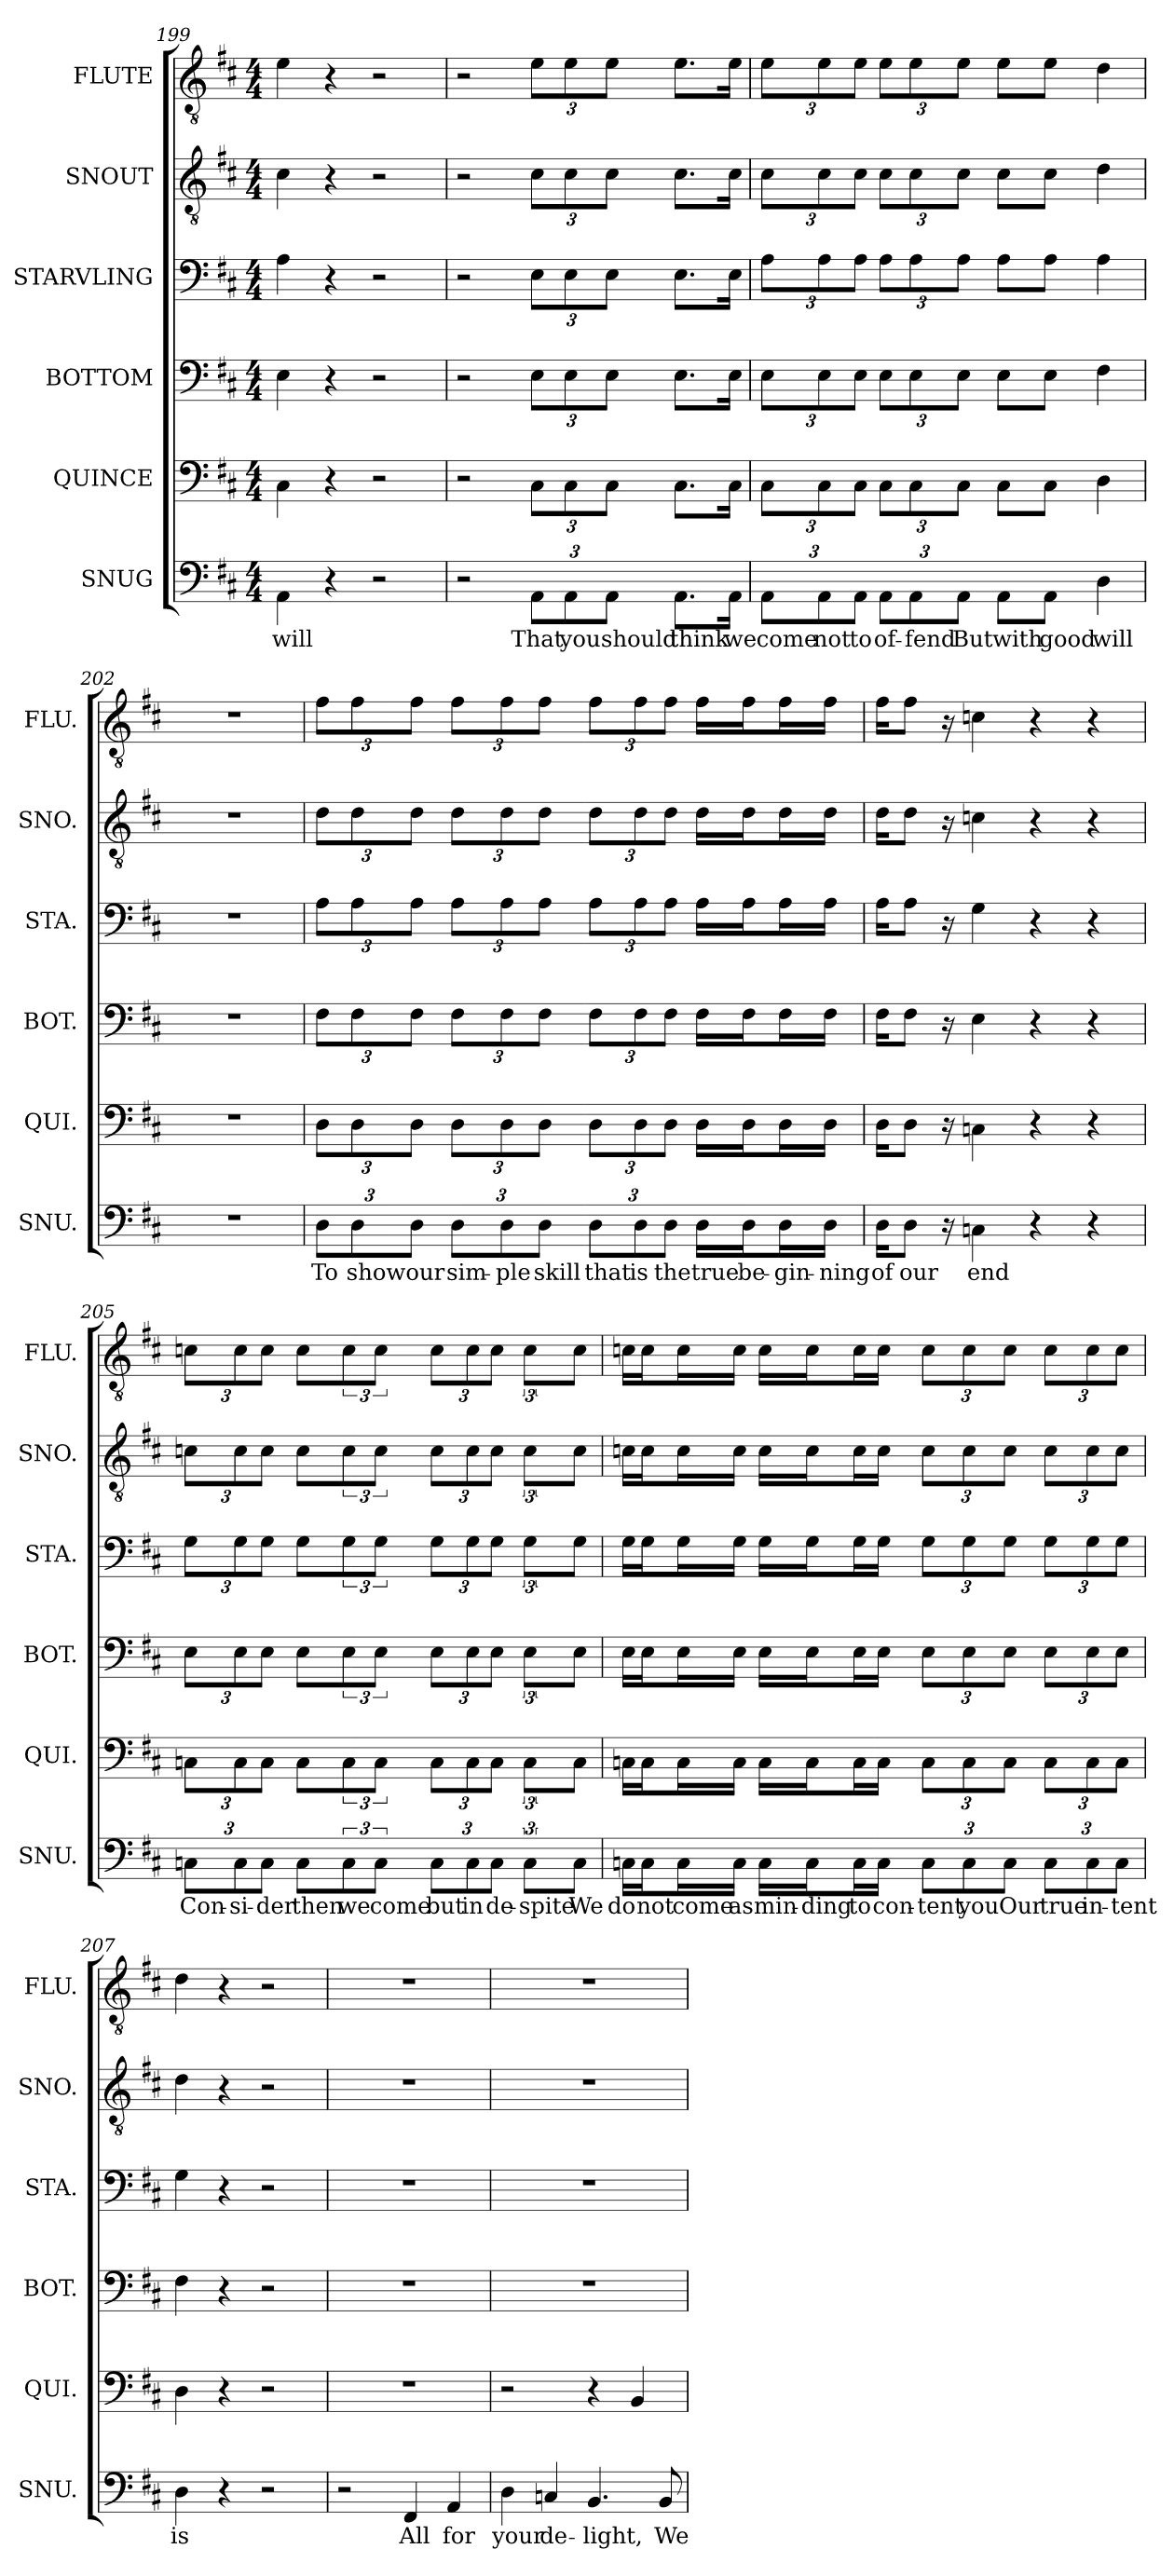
**kern	**text	**kern	**kern	**kern	**kern	**kern
*part6	*part6	*part5	*part4	*part3	*part2	*part1
*staff6	*staff6	*staff5	*staff4	*staff3	*staff2	*staff1
*I"SNUG	*	*I"QUINCE	*I"BOTTOM	*I"STARVLING	*I"SNOUT	*I"FLUTE
*I'SNU.	*	*I'QUI.	*I'BOT.	*I'STA.	*I'SNO.	*I'FLU.
*clefF4	*	*clefF4	*clefF4	*clefF4	*clefGv2	*clefGv2
*k[f#c#]	*	*k[f#c#]	*k[f#c#]	*k[f#c#]	*k[f#c#]	*k[f#c#]
*M4/4	*	*M4/4	*M4/4	*M4/4	*M4/4	*M4/4
=199	=199	=199	=199	=199	=199	=199
4AA\	will	4C#\	4E\	4A\	4c#\	4e\
4r	.	4r	4r	4r	4r	4r
2r	.	2r	2r	2r	2r	2r
=200	=200	=200	=200	=200	=200	=200
2r	.	2r	2r	2r	2r	2r
12AA\L	That	12C#\L	12E\L	12E\L	12c#\L	12e\L
12AA\	you	12C#\	12E\	12E\	12c#\	12e\
12AA\J	should	12C#\J	12E\J	12E\J	12c#\J	12e\J
8.AA\L	think	8.C#\L	8.E\L	8.E\L	8.c#\L	8.e\L
16AA\Jk	we	16C#\Jk	16E\Jk	16E\Jk	16c#\Jk	16e\Jk
!!LO:LB:g=z
=201	=201	=201	=201	=201	=201	=201
12AA\L	come	12C#\L	12E\L	12A\L	12c#\L	12e\L
12AA\	not	12C#\	12E\	12A\	12c#\	12e\
12AA\J	to	12C#\J	12E\J	12A\J	12c#\J	12e\J
12AA\L	of-	12C#\L	12E\L	12A\L	12c#\L	12e\L
12AA\	-fend	12C#\	12E\	12A\	12c#\	12e\
12AA\J	But	12C#\J	12E\J	12A\J	12c#\J	12e\J
8AA\L	with	8C#\L	8E\L	8A\L	8c#\L	8e\L
8AA\J	good	8C#\J	8E\J	8A\J	8c#\J	8e\J
4D\	will	4D\	4F#\	4A\	4d\	4d\
=202	=202	=202	=202	=202	=202	=202
1r	.	1r	1r	1r	1r	1r
=203	=203	=203	=203	=203	=203	=203
12D\L	To	12D\L	12F#\L	12A\L	12d\L	12f#\L
12D\	show	12D\	12F#\	12A\	12d\	12f#\
12D\J	our	12D\J	12F#\J	12A\J	12d\J	12f#\J
12D\L	sim-	12D\L	12F#\L	12A\L	12d\L	12f#\L
12D\	-ple	12D\	12F#\	12A\	12d\	12f#\
12D\J	skill	12D\J	12F#\J	12A\J	12d\J	12f#\J
12D\L	that	12D\L	12F#\L	12A\L	12d\L	12f#\L
12D\	is	12D\	12F#\	12A\	12d\	12f#\
12D\J	the	12D\J	12F#\J	12A\J	12d\J	12f#\J
16D\LL	true	16D\LL	16F#\LL	16A\LL	16d\LL	16f#\LL
16D\J	be-	16D\J	16F#\J	16A\J	16d\J	16f#\J
16D\L	-gin-	16D\L	16F#\L	16A\L	16d\L	16f#\L
16D\JJ	-ning	16D\JJ	16F#\JJ	16A\JJ	16d\JJ	16f#\JJ
=204	=204	=204	=204	=204	=204	=204
16D\KL	of	16D\KL	16F#\KL	16A\KL	16d\KL	16f#\KL
8D\J	our	8D\J	8F#\J	8A\J	8d\J	8f#\J
16r	.	16r	16r	16r	16r	16r
4Cn\	end	4Cn\	4E\	4G\	4cn\	4cn\
4r	.	4r	4r	4r	4r	4r
4r	.	4r	4r	4r	4r	4r
!!LO:LB:g=z
=205	=205	=205	=205	=205	=205	=205
12Cn\L	Con-	12Cn\L	12E\L	12G\L	12cn\L	12cn\L
12C\	-si-	12C\	12E\	12G\	12c\	12c\
12C\J	-der	12C\J	12E\J	12G\J	12c\J	12c\J
8C\L	then	8C\L	8E\L	8G\L	8c\L	8c\L
12C\	we	12C\	12E\	12G\	12c\	12c\
12C\J	come	12C\J	12E\J	12G\J	12c\J	12c\J
12C\L	but	12C\L	12E\L	12G\L	12c\L	12c\L
12C\	in	12C\	12E\	12G\	12c\	12c\
12C\J	de-	12C\J	12E\J	12G\J	12c\J	12c\J
12C\L	-spite	12C\L	12E\L	12G\L	12c\L	12c\L
8C\J	We	8C\J	8E\J	8G\J	8c\J	8c\J
=206	=206	=206	=206	=206	=206	=206
16Cn\LL	do	16Cn\LL	16E\LL	16G\LL	16cn\LL	16cn\LL
16C\J	not	16C\J	16E\J	16G\J	16c\J	16c\J
16C\L	come	16C\L	16E\L	16G\L	16c\L	16c\L
16C\JJ	as	16C\JJ	16E\JJ	16G\JJ	16c\JJ	16c\JJ
16C\LL	min-	16C\LL	16E\LL	16G\LL	16c\LL	16c\LL
16C\J	-ding	16C\J	16E\J	16G\J	16c\J	16c\J
16C\L	to	16C\L	16E\L	16G\L	16c\L	16c\L
16C\JJ	con-	16C\JJ	16E\JJ	16G\JJ	16c\JJ	16c\JJ
12C\L	-tent	12C\L	12E\L	12G\L	12c\L	12c\L
12C\	you	12C\	12E\	12G\	12c\	12c\
12C\J	Our	12C\J	12E\J	12G\J	12c\J	12c\J
12C\L	true	12C\L	12E\L	12G\L	12c\L	12c\L
12C\	in-	12C\	12E\	12G\	12c\	12c\
12C\J	-tent	12C\J	12E\J	12G\J	12c\J	12c\J
=207	=207	=207	=207	=207	=207	=207
4D\	is	4D\	4F#\	4G\	4d\	4d\
4r	.	4r	4r	4r	4r	4r
2r	.	2r	2r	2r	2r	2r
=208	=208	=208	=208	=208	=208	=208
2r	.	1r	1r	1r	1r	1r
4FF#/	All	.	.	.	.	.
4AA/	for	.	.	.	.	.
!!LO:PB:g=z
=209	=209	=209	=209	=209	=209	=209
4D\	your	2r	1r	1r	1r	1r
4Cn/	de-	.	.	.	.	.
4.BB/	-light,	4r	.	.	.	.
.	.	4BB/	.	.	.	.
8BB/	We	.	.	.	.	.
=	=	=	=	=	=	=
*-	*-	*-	*-	*-	*-	*-
